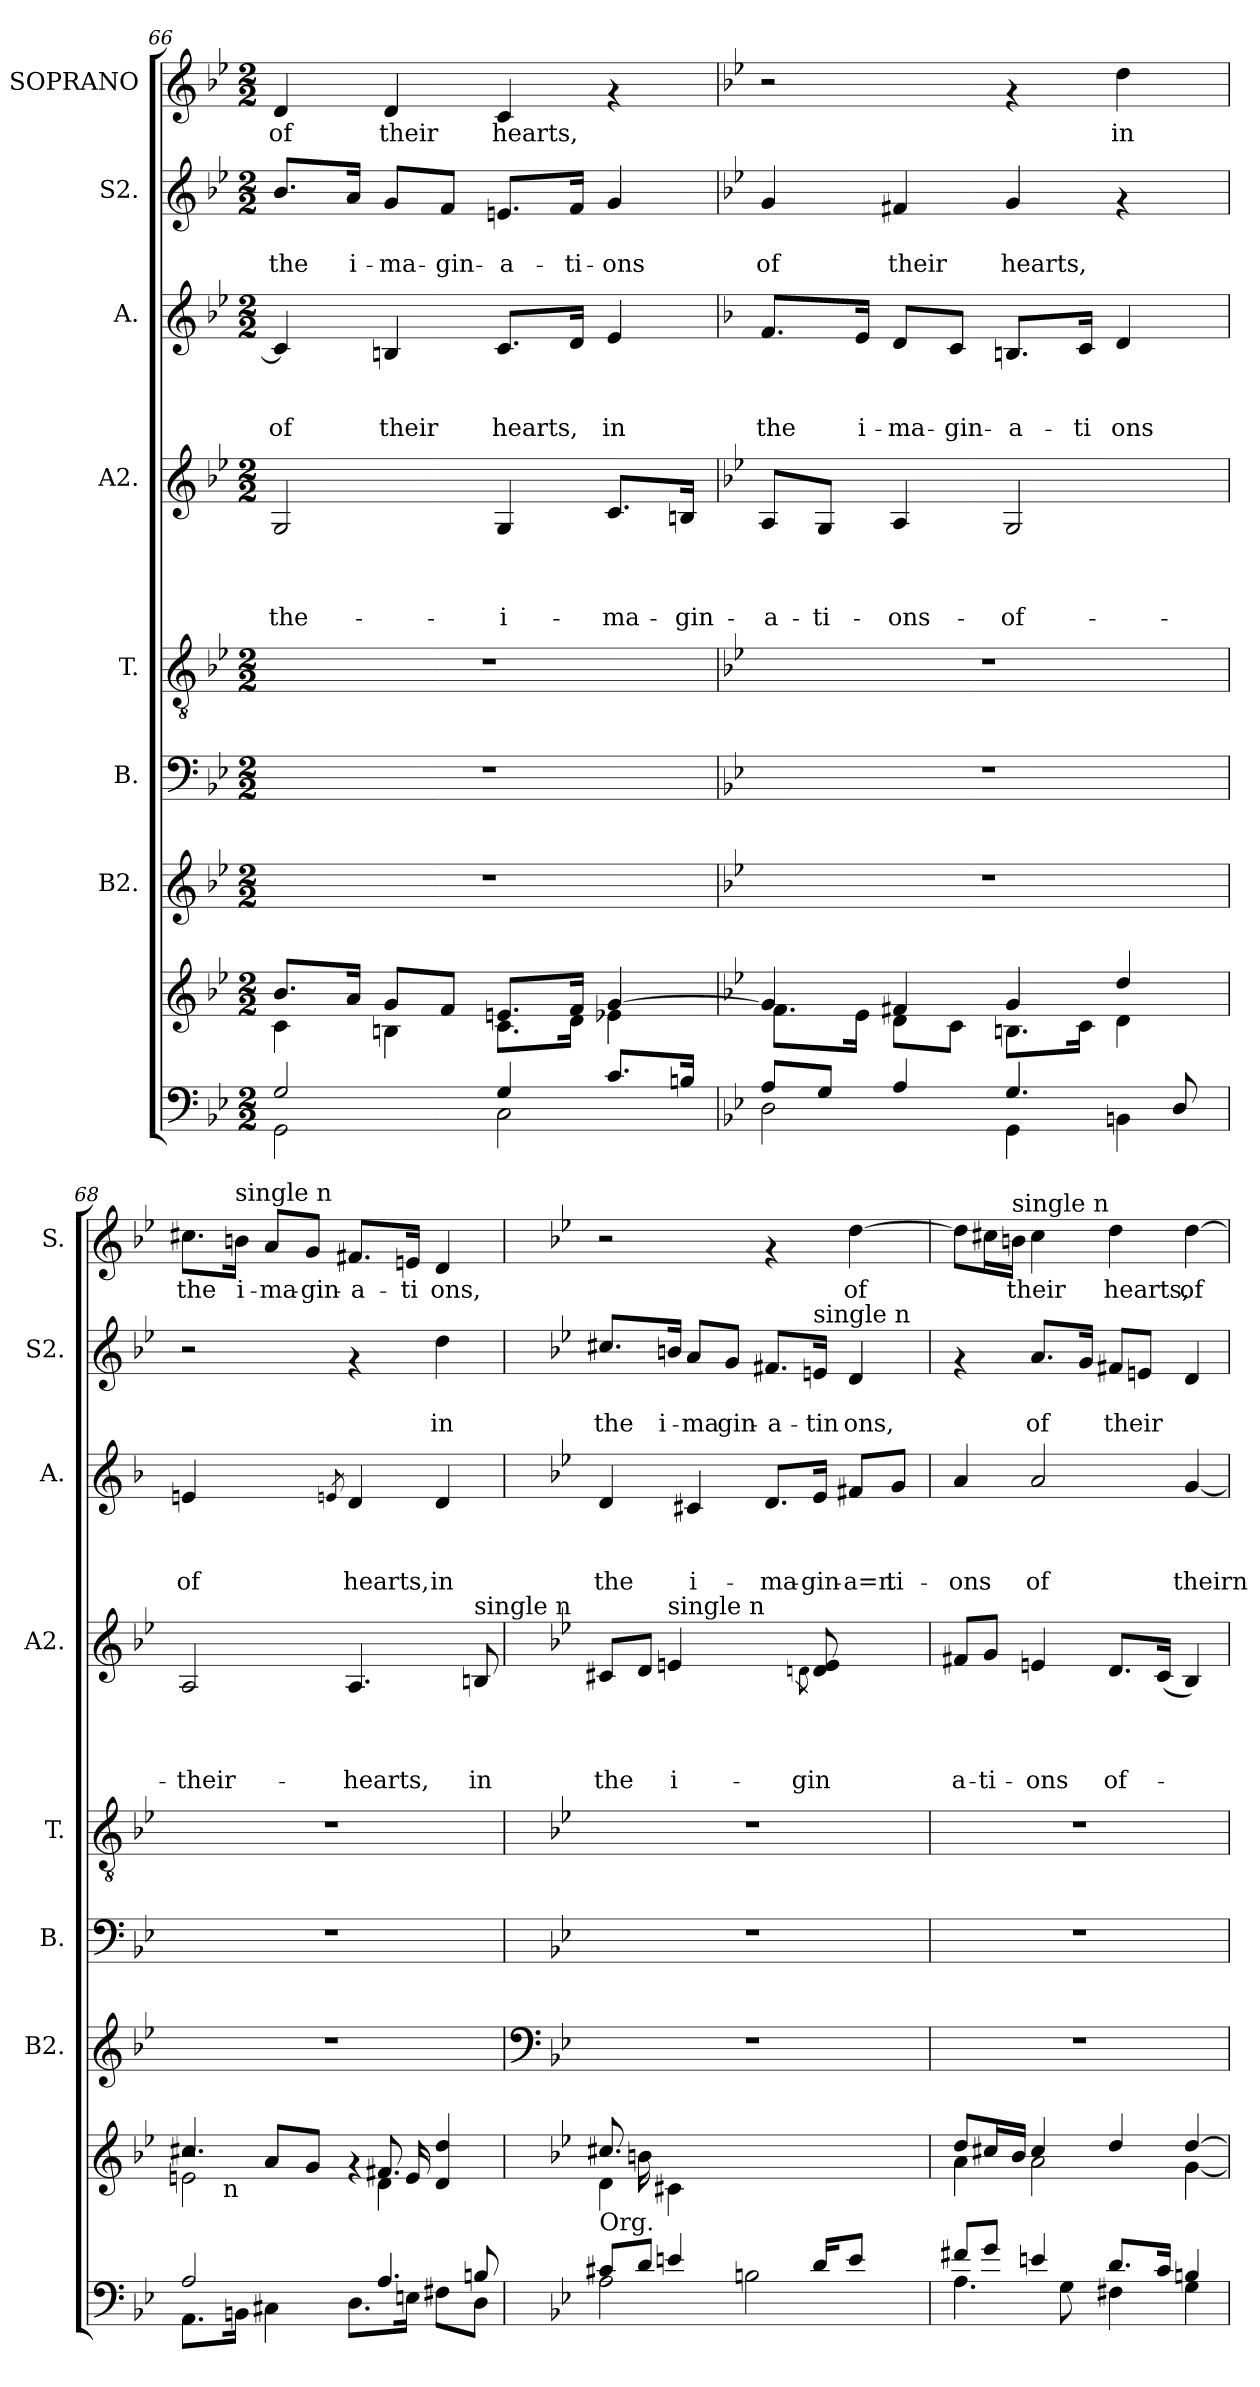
**kern	**kern	**kern	**kern	**kern	**kern	**text	**text	**text	**text	**kern	**text	**text	**text	**kern	**text	**text	**kern	**text
*part9	*part8	*part7	*part6	*part5	*part4	*part4	*part4	*part4	*part4	*part3	*part3	*part3	*part3	*part2	*part2	*part2	*part1	*part1
*staff9	*staff8	*staff7	*staff6	*staff5	*staff4	*staff4	*staff4	*staff4	*staff4	*staff3	*staff3	*staff3	*staff3	*staff2	*staff2	*staff2	*staff1	*staff1
*	*	*I"B2.	*I"B.	*I"T.	*I"A2.	*	*	*	*	*I"A.	*	*	*	*I"S2.	*	*	*I"SOPRANO	*
*	*	*I'B2.	*I'B.	*I'T.	*I'A2.	*	*	*	*	*I'A.	*	*	*	*I'S2.	*	*	*I'S.	*
!!LO:PB:g=z
*clefF4	*clefG2	*clefG2	*clefF4	*clefGv2	*clefG2	*	*	*	*	*clefG2	*	*	*	*clefG2	*	*	*clefG2	*
*k[b-e-]	*k[b-e-]	*k[b-e-]	*k[b-e-]	*k[b-e-]	*k[b-e-]	*	*	*	*	*k[b-e-]	*	*	*	*k[b-e-]	*	*	*k[b-e-]	*
*B-:	*B-:	*B-:	*B-:	*B-:	*B-:	*	*	*	*	*B-:	*	*	*	*B-:	*	*	*B-:	*
*M2/2	*M2/2	*M2/2	*M2/2	*M2/2	*M2/2	*	*	*	*	*M2/2	*	*	*	*M2/2	*	*	*M2/2	*
=66	=66	=66	=66	=66	=66	=66	=66	=66	=66	=66	=66	=66	=66	=66	=66	=66	=66	=66
*^	*^	*	*	*	*	*	*	*	*	*	*	*	*	*	*	*	*	*
!	!	!	!	!	!	!	!	!	!	!	!LO:LY:b	!	!	!	!LO:LY:b	!	!	!LO:LY:b	!	!LO:LY:b
2G/	2GG\	8.b-/L	4c\	1r	1r	1r	2G/	.	.	.	the-	4c/]	.	.	of	8.b-/L	.	the	4d/	of
!	!	!	!	!	!	!	!	!	!	!	!	!	!	!	!	!	!	!LO:LY:b	!	!
.	.	16a/Jk	.	.	.	.	.	.	.	.	.	.	.	.	.	16a/Jk	.	i-	.	.
!	!	!	!	!	!	!	!	!	!	!	!	!	!	!	!LO:LY:b	!	!	!LO:LY:b	!	!LO:LY:b
.	.	8g/L	4Bn\	.	.	.	.	.	.	.	.	4Bn/	.	.	their	8g/L	.	-ma-	4d/	their
!	!	!	!	!	!	!	!	!	!	!	!	!	!	!	!	!	!	!LO:LY:b	!	!
.	.	8f/J	.	.	.	.	.	.	.	.	.	.	.	.	.	8f/J	.	-gin-	.	.
!	!	!	!	!	!	!	!	!	!	!	!LO:LY:b	!	!	!	!LO:LY:b	!	!	!LO:LY:b	!	!LO:LY:b
4G/	2C\	8.en/L	8.c\L	.	.	.	4G/	.	.	.	-i-	8.c/L	.	.	hearts,	8.en/L	.	-a-	4c/	hearts,
!	!	!	!	!	!	!	!	!	!	!	!	!	!	!	!	!	!	!LO:LY:b	!	!
.	.	16f/Jk	16d\Jk	.	.	.	.	.	.	.	.	16d/Jk	.	.	.	16f/Jk	.	-ti-	.	.
!	!	!	!	!	!	!	!	!	!	!	!LO:LY:b	!	!	!	!LO:LY:b	!	!	!LO:LY:b	!	!
8.c/L	.	[>4g/	4e-X\	.	.	.	8.c/L	.	.	.	-ma-	4e-/	.	.	in	4g/	.	-ons	4rf	.
!	!	!	!	!	!	!	!	!	!	!	!LO:LY:b	!	!	!	!	!	!	!	!	!
16Bn/Jk	.	.	.	.	.	.	16Bn/Jk	.	.	.	-gin-	.	.	.	.	.	.	.	.	.
=67	=67	=67	=67	=67	=67	=67	=67	=67	=67	=67	=67	=67	=67	=67	=67	=67	=67	=67	=67	=67
*	*	*	*	*	*	*	*	*	*	*	*	*k[b-]	*	*	*	*	*	*	*	*
*	*	*	*	*	*	*	*	*	*	*	*	*F:	*	*	*	*	*	*	*	*
!	!	!	!	!	!	!	!	!	!	!	!LO:LY:b	!	!	!	!LO:LY:b	!	!	!LO:LY:b	!	!
8A/L	2D\	4g/]	8.f\L	1r	1r	1r	8A/L	.	.	.	-a-	8.f/L	.	.	the	4g/	.	of	2r	.
!	!	!	!	!	!	!	!	!	!	!	!LO:LY:b	!	!	!	!	!	!	!	!	!
8G/J	.	.	.	.	.	.	8G/J	.	.	.	-ti-	.	.	.	.	.	.	.	.	.
!	!	!	!	!	!	!	!	!	!	!	!	!	!	!	!LO:LY:b	!	!	!	!	!
.	.	.	16e-\Jk	.	.	.	.	.	.	.	.	16e/Jk	.	.	i-	.	.	.	.	.
!	!	!	!	!	!	!	!	!	!	!	!LO:LY:b	!	!	!	!LO:LY:b	!	!	!LO:LY:b	!	!
4A/	.	4f#X/	8d\L	.	.	.	4A/	.	.	.	-ons-	8d/L	.	.	-ma-	4f#X/	.	their	.	.
!	!	!	!	!	!	!	!	!	!	!	!	!	!	!	!LO:LY:b	!	!	!	!	!
.	.	.	8c\J	.	.	.	.	.	.	.	.	8c/J	.	.	-gin-	.	.	.	.	.
!	!	!	!	!	!	!	!	!	!	!	!LO:LY:b	!	!	!	!LO:LY:b	!	!	!LO:LY:b	!	!
4.G/	4GG\	4g/	8.Bn\L	.	.	.	2G/	.	.	.	-of-	8.Bn/L	.	.	-a-	4g/	.	hearts,	4rf	.
!	!	!	!	!	!	!	!	!	!	!	!	!	!	!	!LO:LY:b	!	!	!	!	!
.	.	.	16c\Jk	.	.	.	.	.	.	.	.	16c/Jk	.	.	-ti	.	.	.	.	.
!	!	!	!	!	!	!	!	!	!	!	!	!	!	!	!LO:LY:b	!	!	!	!	!LO:LY:b
.	4BBn\	4dd/	4d\	.	.	.	.	.	.	.	.	4d/	.	.	ons	4rf	.	.	4dd\	in
8D/	.	.	.	.	.	.	.	.	.	.	.	.	.	.	.	.	.	.	.	.
=68	=68	=68	=68	=68	=68	=68	=68	=68	=68	=68	=68	=68	=68	=68	=68	=68	=68	=68	=68	=68
*^	*^	*^	*^	*	*	*	*	*	*	*	*	*	*	*	*	*	*	*	*	*
!	!	!	!	!	!	!	!	!	!	!	!	!	!	!	!LO:LY:b	!	!	!	!LO:LY:b	!	!	!	!	!LO:LY:b
2A/	8.AA\L	2ryy	2..ryy	8ryy	4.cc#X/	2en\	2r	1r	1r	1r	2A/	.	.	.	-their-	4en/	.	.	of	2r	.	.	8.cc#X\L	the
.	.	.	.	32ryy	.	.	.	.	.	.	.	.	.	.	.	.	.	.	.	.	.	.	.	.
!	!	!	!	!LO:TX:b:t=n	!	!	!	!	!	!	!	!	!	!	!	!	!	!	!	!	!	!	!	!
.	.	.	.	16.ryy	.	.	.	.	.	.	.	.	.	.	.	.	.	.	.	.	.	.	.	.
!	!	!	!	!	!	!	!	!	!	!	!	!	!	!	!	!	!	!	!	!	!	!	!LO:TX:a:t=single n	!
!	!	!	!	!	!	!	!	!	!	!	!	!	!	!	!	!	!	!	!	!	!	!	!	!LO:LY:b
.	16BBn\Jk	.	.	.	.	.	.	.	.	.	.	.	.	.	.	.	.	.	.	.	.	.	16b\Jk	i-
!	!	!	!	!	!	!	!	!	!	!	!	!	!	!	!	!	!	!	!	!	!	!	!	!LO:LY:b
.	4C#X\	.	.	8a/L	.	.	.	.	.	.	.	.	.	.	.	4ryy	.	.	.	.	.	.	8a/L	-ma-
!	!	!	!	!	!	!	!	!	!	!	!	!	!	!	!	!	!	!	!	!	!	!	!	!LO:LY:b
.	.	.	.	8g/J	4ryy	.	.	.	.	.	.	.	.	.	.	.	.	.	.	.	.	.	8g/J	-gin-
.	.	.	.	.	.	.	.	.	.	.	.	.	.	.	.	8qen/	.	.	.	.	.	.	.	.
!	!	!	!	!	!	!	!	!	!	!	!	!	!	!	!LO:LY:b	!	!	!	!LO:LY:b	!	!	!	!	!LO:LY:b
2ryy	8.D\L	8ryy	.	4rf	.	8ryy	8.ryy	.	.	.	4.A/	.	.	.	-hearts,	4d/	.	.	hearts,	4rf	.	.	8.f#X/L	-a-
.	.	4.A/	.	.	4d\	8.f#X/	.	.	.	.	.	.	.	.	.	.	.	.	.	.	.	.	.	.
!	!	!	!	!	!	!	!	!	!	!	!	!	!	!	!	!	!	!	!	!	!	!	!	!LO:LY:b
.	16En\Jk	.	.	.	.	.	16e/	.	.	.	.	.	.	.	.	.	.	.	.	.	.	.	16en/Jk	-ti
!	!	!	!	!	!	!	!	!	!	!	!	!	!	!	!	!	!	!	!LO:LY:b	!	!	!LO:LY:b	!	!LO:LY:b
.	8F#X\L	.	.	4d/ 4dd/	.	.	4ryy	.	.	.	.	.	.	.	.	4d/	.	.	in	4dd\	.	in	4d/	ons,
.	.	.	.	.	.	8.ryy	.	.	.	.	.	.	.	.	.	.	.	.	.	.	.	.	.	.
!	!	!	!	!	!	!	!	!	!	!	!LO:TX:a:t=single n	!	!	!	!	!	!	!	!	!	!	!	!	!
!	!	!	!	!	!	!	!	!	!	!	!	!	!	!	!LO:LY:b	!	!	!	!	!	!	!	!	!
.	8D\J	.	8Bn/	.	8ryy	.	.	.	.	.	8B/	.	.	.	in	.	.	.	.	.	.	.	.	.
!!LO:PB:g=z
=69	=69	=69	=69	=69	=69	=69	=69	=69	=69	=69	=69	=69	=69	=69	=69	=69	=69	=69	=69	=69	=69	=69	=69	=69
*	*	*	*	*	*	*	*	*clefF4	*	*	*	*	*	*	*	*	*	*	*	*	*	*	*	*
*	*	*	*	*	*	*	*	*	*	*	*	*	*	*	*	*k[b-e-]	*	*	*	*	*	*	*	*
*	*	*	*	*	*	*	*	*	*	*	*	*	*	*	*	*B-:	*	*	*	*	*	*	*	*
!	!	!	!	!LO:TX:b:t=Org.	!	!	!	!	!	!	!	!	!	!	!	!	!	!	!	!	!	!	!	!
!	!	!	!	!	!	!	!	!	!	!	!	!	!	!	!LO:LY:b	!	!	!	!LO:LY:b	!	!	!LO:LY:b	!	!
*	*	*	*	*	*	*	*	*	*	*	*^	*	*	*	*	*	*	*	*	*	*	*	*	*
8c#X/L	2A\	8.ryy	2ryy	4d\	8.ryy	8.cc#X/	8ryy	1r	1r	1r	8c#X/L	8.ryy	.	.	.	the	4d/	.	.	the	8.cc#X/L	.	the	2r	.
8d/J	.	.	.	.	.	.	16bn\	.	.	.	8d/J	.	.	.	.	.	.	.	.	.	.	.	.	.	.
!	!	!	!	!	!	!	!	!	!	!	!	!LO:TX:a:t=single n	!	!	!	!	!	!	!	!	!	!	!	!	!
!	!	!	!	!	!	!	!	!	!	!	!	!	!	!	!	!LO:LY:b	!	!	!	!	!	!	!LO:LY:b	!	!
.	.	4en/	.	.	4c#X\	2ryy	2ryy	.	.	.	.	4e/	.	.	.	i-	.	.	.	.	16bn/Jk	.	i-	.	.
!	!	!	!	!	!	!	!	!	!	!	!	!	!	!	!	!	!	!	!	!LO:LY:b	!	!	!LO:LY:b	!	!
16ryy	.	.	.	2ryy	.	.	.	.	.	.	8.ryy	.	.	.	.	.	4c#X/	.	.	i-	8a/L	.	-ma	.	.
2ryy	.	.	.	.	.	.	.	.	.	.	.	.	.	.	.	.	.	.	.	.	.	.	.	.	.
!	!	!	!	!	!	!	!	!	!	!	!	!	!	!	!	!	!	!	!	!	!	!	!LO:LY:b	!	!
.	.	.	.	.	.	.	.	.	.	.	.	.	.	.	.	.	.	.	.	.	8g/J	.	gin-	.	.
.	.	2Bn\	.	.	2ryy	.	.	.	.	.	2ryy	4ryy	.	.	.	.	.	.	.	.	.	.	.	.	.
!	!	!	!	!	!	!	!	!	!	!	!	!	!	!	!	!	!	!	!	!LO:LY:b	!	!	!LO:LY:b	!	!
.	16ryy	.	8.ryy	.	.	.	.	.	.	.	.	.	.	.	.	.	8.d/L	.	.	-ma-	8.f#X/L	.	-a-	4rf	.
.	4..ryy	.	.	.	.	.	.	.	.	.	.	.	.	.	.	.	.	.	.	.	.	.	.	.	.
.	.	.	.	.	.	.	.	.	.	.	.	8qdn\	.	.	.	.	.	.	.	.	.	.	.	.	.
!	!	!	!	!	!	!	!	!	!	!	!	!	!	!	!	!	!	!	!	!	!LO:TX:a:t=single n	!	!	!	!
!	!	!	!	!	!	!	!	!	!	!	!	!	!	!	!	!LO:LY:b	!	!	!	!LO:LY:b	!	!	!LO:LY:b	!	!
.	.	.	16d/KL	.	.	16ryy	16ryy	.	.	.	.	8d/ 8e/	.	.	.	-gin-	16e-/Jk	.	.	-gin-	16e/Jk	.	-tin	.	.
!	!	!	!	!	!	!	!	!	!	!	!	!	!	!	!	!	!	!	!	!LO:LY:b	!	!	!LO:LY:b	!	!LO:LY:b
.	.	.	8e/J	16ryy	.	4ryy	4ryy	.	.	.	.	.	.	.	.	.	8f#X/L	.	.	-a=n	4d/	.	ons,	[>4dd\	of
8.ryy	.	.	.	8.ryy	.	.	.	.	.	.	.	8.ryy	.	.	.	.	.	.	.	.	.	.	.	.	.
!	!	!	!	!	!	!	!	!	!	!	!	!	!	!	!	!	!	!	!	!LO:LY:b	!	!	!	!	!
.	.	.	16ryy	.	.	.	.	.	.	.	.	.	.	.	.	.	8g/J	.	.	ti-	.	.	.	.	.
.	.	16ryy	16ryy	.	16ryy	.	.	.	.	.	16ryy	.	.	.	.	.	.	.	.	.	.	.	.	.	.
*	*	*	*	*	*v	*v	*v	*	*	*	*v	*v	*	*	*	*	*	*	*	*	*	*	*	*	*
=70	=70	=70	=70	=70	=70	=70	=70	=70	=70	=70	=70	=70	=70	=70	=70	=70	=70	=70	=70	=70	=70	=70
!	!	!	!	!	!	!	!	!	!	!	!	!	!LO:LY:b	!	!	!	!LO:LY:b	!	!	!	!	!
*	*v	*v	*v	*	*	*	*	*	*	*	*	*	*	*	*	*	*	*	*	*	*	*
8f#X/L	4.A\	(8dd/L	4a\	1r	1r	1r	8f#X/L	.	.	.	-a-	4a/	.	.	-ons	4rf	.	.	8dd\L]	.
!	!	!	!	!	!	!	!	!	!	!	!LO:LY:b	!	!	!	!	!	!	!	!	!
8g/J	.	16cc#X/L	.	.	.	.	8g/J	.	.	.	-ti-	.	.	.	.	.	.	.	16cc#X\L	.
!	!	!	!	!	!	!	!	!	!	!	!	!	!	!	!	!	!	!	!LO:TX:a:t=single n	!
!	!	!	!	!	!	!	!	!	!	!	!	!	!	!	!	!	!	!	!	!LO:LY:b
.	.	16b-/JJ	.	.	.	.	.	.	.	.	.	.	.	.	.	.	.	.	16b\JJ	their
!	!	!	!	!	!	!	!	!	!	!	!LO:LY:b	!	!	!	!LO:LY:b	!	!	!LO:LY:b	!	!
4en/	.	4cc#/	2a\	.	.	.	4en/	.	.	.	-ons	2a/	.	.	of	8.a/L	.	of	4cc#\	.
.	8G\	.	.	.	.	.	.	.	.	.	.	.	.	.	.	.	.	.	.	.
.	.	.	.	.	.	.	.	.	.	.	.	.	.	.	.	16g/Jk	.	.	.	.
!	!	!	!	!	!	!	!	!	!	!	!LO:LY:b	!	!	!	!	!	!	!LO:LY:b	!	!LO:LY:b
8.d/L	4F#X\	4dd/	.	.	.	.	8.d/L	.	.	.	of-	.	.	.	.	8f#X/L	.	their	4dd\	hearts,
.	.	.	.	.	.	.	.	.	.	.	.	.	.	.	.	8en/J	.	.	.	.
16c/Jk	.	.	.	.	.	.	(<16c/Jk	.	.	.	.	.	.	.	.	.	.	.	.	.
!	!	!	!	!	!	!	!	!	!	!	!	!	!	!	!LO:LY:b	!	!	!	!	!LO:LY:b
4Bn/	4G\	[>4dd/	[<4g\	.	.	.	4B-/)	.	.	.	.	[<4g/	.	.	theirn	4d/	.	.	[>4dd\	of
*v	*v	*	*	*	*	*	*	*	*	*	*	*	*	*	*	*	*	*	*	*
*	*v	*v	*	*	*	*	*	*	*	*	*	*	*	*	*	*	*	*	*
=	=	=	=	=	=	=	=	=	=	=	=	=	=	=	=	=	=	=
*-	*-	*-	*-	*-	*-	*-	*-	*-	*-	*-	*-	*-	*-	*-	*-	*-	*-	*-
